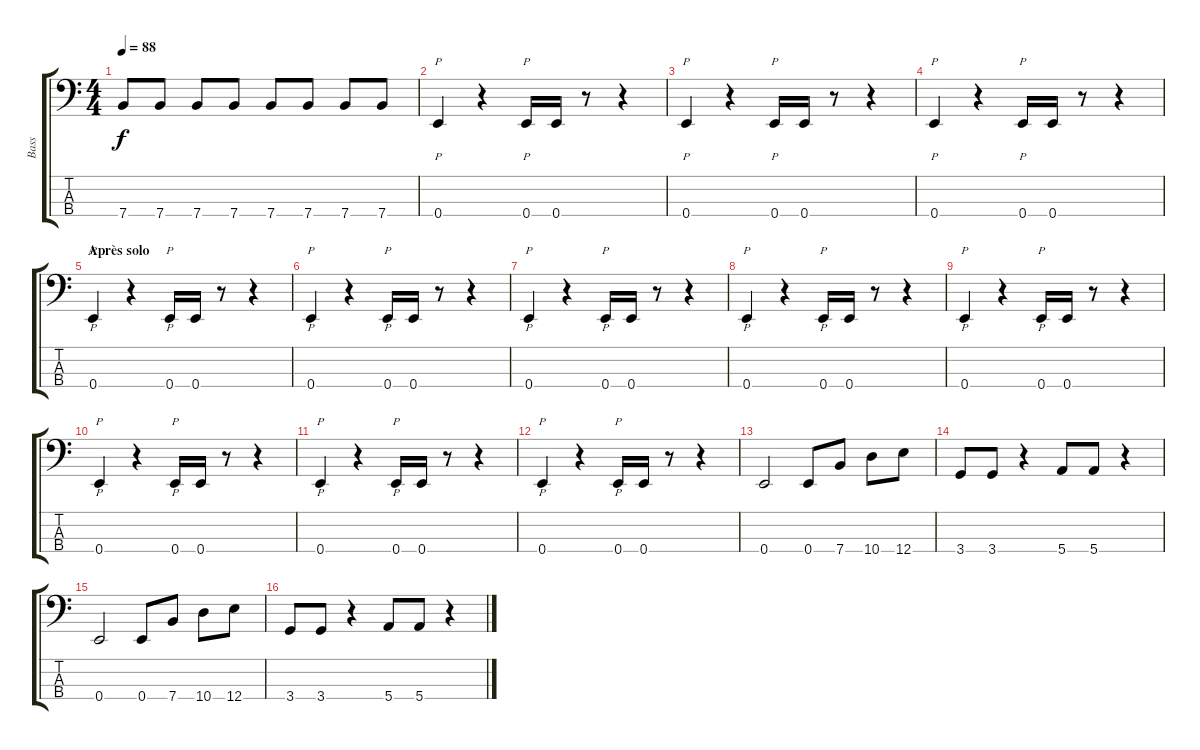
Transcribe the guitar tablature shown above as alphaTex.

\track ("Bass" "Bass") {instrument electricbassfinger}
\staff {score tabs}
\tuning (G2 D2 A1 E1) {hide}
\ts (4 4)
\tempo 88
\clef f4
\ks c
7.4.8{dy f} 7.4.8 7.4.8 7.4.8 7.4.8 7.4.8 7.4.8 7.4.8 |
0.4.4{p} r.4 0.4.16{p} 0.4.16 r.8 r.4 |
0.4.4{p} r.4 0.4.16{p} 0.4.16 r.8 r.4 |
0.4.4{p} r.4 0.4.16{p} 0.4.16 r.8 r.4 |
\section ("" "Après solo")
0.4.4{p} r.4 0.4.16{p} 0.4.16 r.8 r.4 |
0.4.4{p} r.4 0.4.16{p} 0.4.16 r.8 r.4 |
0.4.4{p} r.4 0.4.16{p} 0.4.16 r.8 r.4 |
0.4.4{p} r.4 0.4.16{p} 0.4.16 r.8 r.4 |
0.4.4{p} r.4 0.4.16{p} 0.4.16 r.8 r.4 |
0.4.4{p} r.4 0.4.16{p} 0.4.16 r.8 r.4 |
0.4.4{p} r.4 0.4.16{p} 0.4.16 r.8 r.4 |
0.4.4{p} r.4 0.4.16{p} 0.4.16 r.8 r.4 |
0.4.2 0.4.8 7.4.8 10.4.8 12.4.8 |
3.4.8 3.4.8 r.4 5.4.8 5.4.8 r.4 |
0.4.2 0.4.8 7.4.8 10.4.8 12.4.8 |
3.4.8 3.4.8 r.4 5.4.8 5.4.8 r.4
